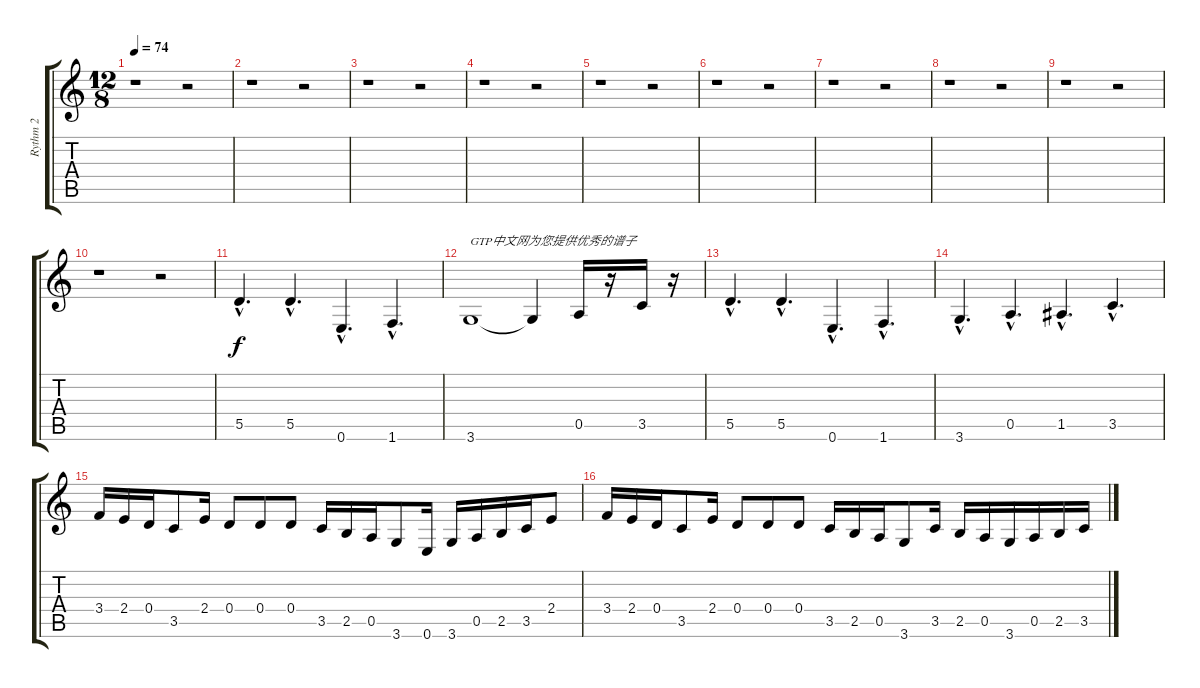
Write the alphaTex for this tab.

\track ("Rythm 2" "Rythm 2") {instrument distortionguitar}
\staff {score tabs}
\tuning (E4 B3 G3 D3 A2 E2) {hide}
\ts (12 8)
\tempo 74
\clef g2
\ks c
r.1{dy f instrument distortionguitar} r.2 |
r.1 r.2 |
r.1 r.2 |
r.1 r.2 |
r.1 r.2 |
r.1 r.2 |
r.1 r.2 |
r.1 r.2 |
r.1 r.2 |
r.1 r.2 |
5.5{hac}.4{d} 5.5{hac}.4{d} 0.6{hac}.4{d} 1.6{hac}.4{d} |
3.6.1{txt "GTP中文网为您提供优秀的谱子"} 3.6{t}.4 0.5.16 r.16 3.5.16 r.16 |
5.5{hac}.4{d} 5.5{hac}.4{d} 0.6{hac}.4{d} 1.6{hac}.4{d} |
3.6{hac}.4{d} 0.5{hac}.4{d} 1.5{hac}.4{d} 3.5{hac}.4{d} |
3.4.16 2.4.16 0.4.16 3.5.8 2.4.16 0.4.8 0.4.8 0.4.8 3.5.16 2.5.16 0.5.16 3.6.8 0.6.16 3.6.16 0.5.16 2.5.16 3.5.16 2.4.8 |
3.4.16 2.4.16 0.4.16 3.5.8 2.4.16 0.4.8 0.4.8 0.4.8 3.5.16 2.5.16 0.5.16 3.6.8 3.5.16 2.5.16 0.5.16 3.6.16 0.5.16 2.5.16 3.5.16
